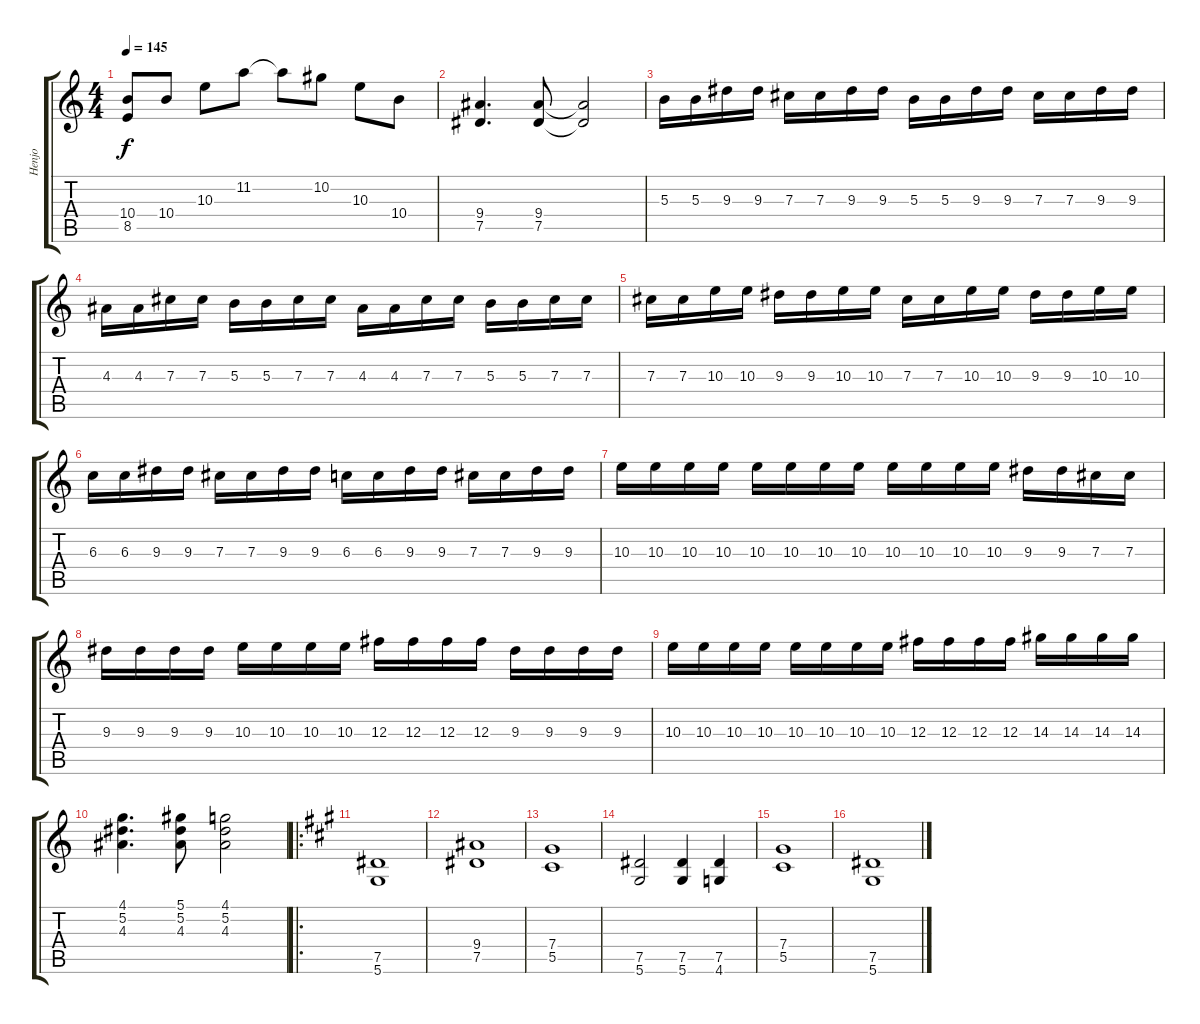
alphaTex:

\track ("Henjo" "Henjo") {instrument distortionguitar}
\staff {score tabs}
\tuning (Eb4 Bb3 Gb3 Db3 Ab2 Eb2) {hide}
\ts (4 4)
\tempo 145
\clef g2
\ks c
(10.4 8.5).8{dy f} 10.4.8 10.3.8 11.2.8 11.2{t}.8 10.2.8 10.3.8 10.4.8 |
(9.4 7.5).4{d} (9.4 7.5).8 (9.4{t} 7.5{t}).2 |
5.3.16 5.3.16 9.3.16 9.3.16 7.3.16 7.3.16 9.3.16 9.3.16 5.3.16 5.3.16 9.3.16 9.3.16 7.3.16 7.3.16 9.3.16 9.3.16 |
4.3.16 4.3.16 7.3.16 7.3.16 5.3.16 5.3.16 7.3.16 7.3.16 4.3.16 4.3.16 7.3.16 7.3.16 5.3.16 5.3.16 7.3.16 7.3.16 |
7.3.16 7.3.16 10.3.16 10.3.16 9.3.16 9.3.16 10.3.16 10.3.16 7.3.16 7.3.16 10.3.16 10.3.16 9.3.16 9.3.16 10.3.16 10.3.16 |
6.3.16 6.3.16 9.3.16 9.3.16 7.3.16 7.3.16 9.3.16 9.3.16 6.3.16 6.3.16 9.3.16 9.3.16 7.3.16 7.3.16 9.3.16 9.3.16 |
10.3.16 10.3.16 10.3.16 10.3.16 10.3.16 10.3.16 10.3.16 10.3.16 10.3.16 10.3.16 10.3.16 10.3.16 9.3.16 9.3.16 7.3.16 7.3.16 |
9.3.16 9.3.16 9.3.16 9.3.16 10.3.16 10.3.16 10.3.16 10.3.16 12.3.16 12.3.16 12.3.16 12.3.16 9.3.16 9.3.16 9.3.16 9.3.16 |
10.3.16 10.3.16 10.3.16 10.3.16 10.3.16 10.3.16 10.3.16 10.3.16 12.3.16 12.3.16 12.3.16 12.3.16 14.3.16 14.3.16 14.3.16 14.3.16 |
(4.1 5.2 4.3).4{d} (5.1 5.2 4.3).8 (4.1 5.2 4.3).2 |
\ro
\ks a
(7.5 5.6).1 |
(9.4 7.5).1 |
(7.4 5.5).1 |
(7.5 5.6).2 (7.5 5.6).4 (7.5 4.6).4 |
(7.4 5.5).1 |
(7.5 5.6).1
